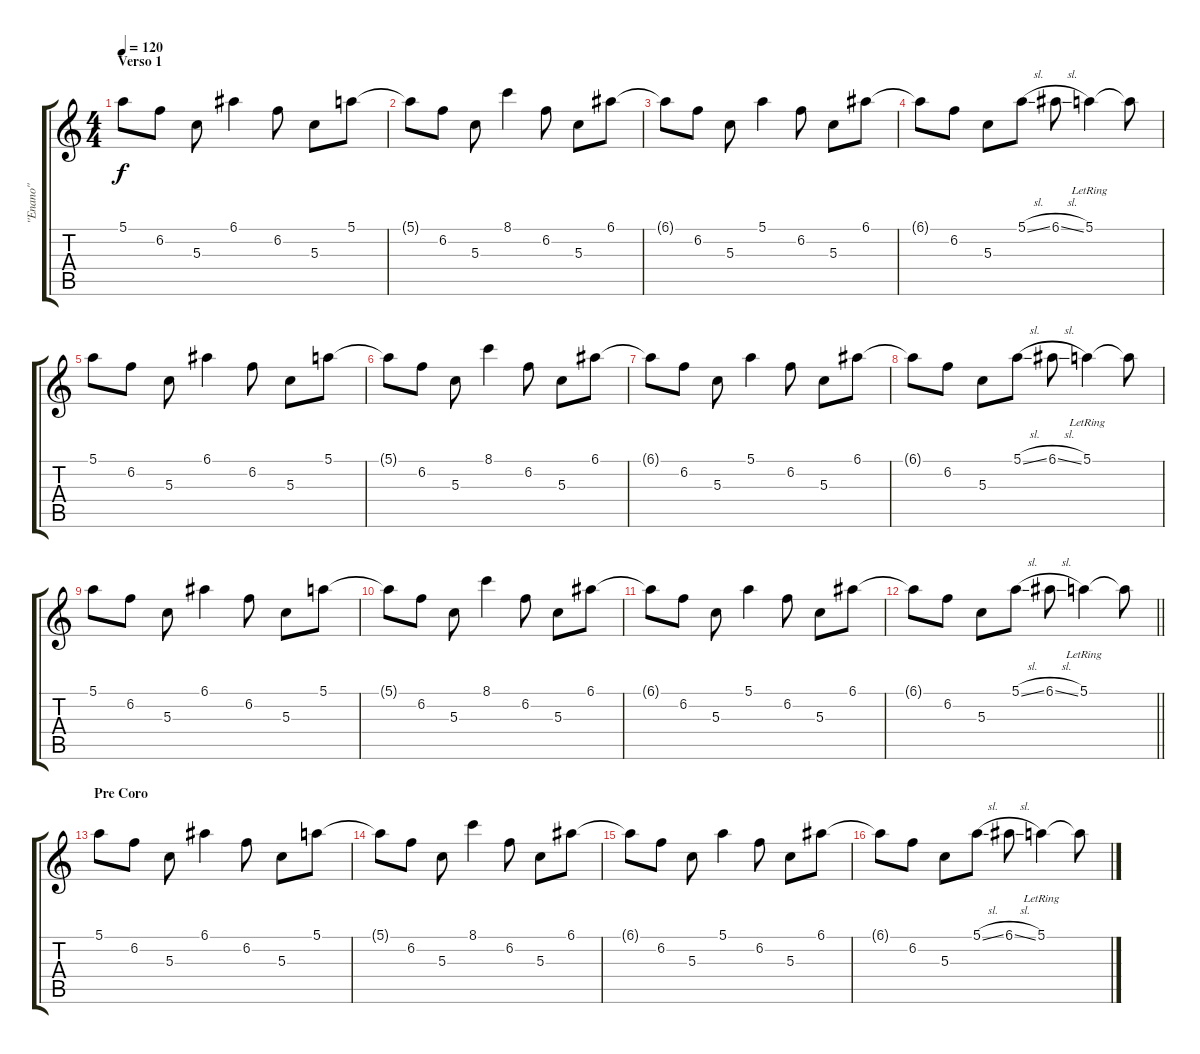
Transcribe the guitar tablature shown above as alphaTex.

\track ("''Enano''" "''Enano''") {instrument electricguitarclean}
\staff {score tabs}
\tuning (E4 B3 G3 D3 A2 E2) {hide}
\ts (4 4)
\section ("" "Verso 1")
\tempo 120
\clef g2
\ks c
5.1.8{dy f} 6.2.8 5.3.8 6.1.4 6.2.8 5.3.8 5.1.8 |
5.1{t}.8 6.2.8 5.3.8 8.1.4 6.2.8 5.3.8 6.1.8 |
6.1{t}.8 6.2.8 5.3.8 5.1.4 6.2.8 5.3.8 6.1.8 |
6.1{t}.8 6.2.8 5.3.8 5.1{sl}.8 6.1{sl}.8 5.1{lr}.4 5.1{t}.8 |
5.1.8 6.2.8 5.3.8 6.1.4 6.2.8 5.3.8 5.1.8 |
5.1{t}.8 6.2.8 5.3.8 8.1.4 6.2.8 5.3.8 6.1.8 |
6.1{t}.8 6.2.8 5.3.8 5.1.4 6.2.8 5.3.8 6.1.8 |
6.1{t}.8 6.2.8 5.3.8 5.1{sl}.8 6.1{sl}.8 5.1{lr}.4 5.1{t}.8 |
5.1.8 6.2.8 5.3.8 6.1.4 6.2.8 5.3.8 5.1.8 |
5.1{t}.8 6.2.8 5.3.8 8.1.4 6.2.8 5.3.8 6.1.8 |
6.1{t}.8 6.2.8 5.3.8 5.1.4 6.2.8 5.3.8 6.1.8 |
\barLineRight lightlight
6.1{t}.8 6.2.8 5.3.8 5.1{sl}.8 6.1{sl}.8 5.1{lr}.4 5.1{t}.8 |
\section ("" "Pre Coro")
5.1.8 6.2.8 5.3.8 6.1.4 6.2.8 5.3.8 5.1.8 |
5.1{t}.8 6.2.8 5.3.8 8.1.4 6.2.8 5.3.8 6.1.8 |
6.1{t}.8 6.2.8 5.3.8 5.1.4 6.2.8 5.3.8 6.1.8 |
6.1{t}.8 6.2.8 5.3.8 5.1{sl}.8 6.1{sl}.8 5.1{lr}.4 5.1{t}.8
